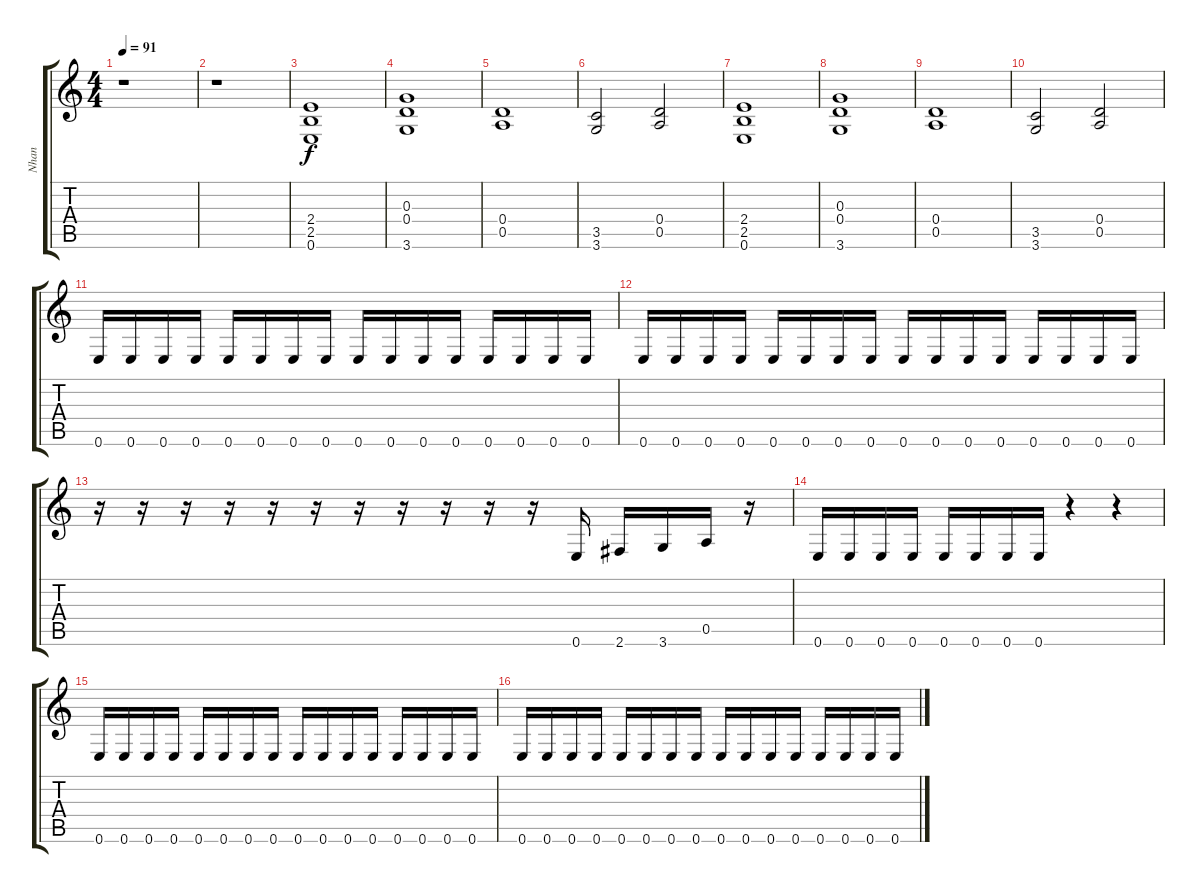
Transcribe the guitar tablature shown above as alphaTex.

\track ("Nhan" "Nhan") {instrument distortionguitar}
\staff {score tabs}
\tuning (E4 B3 G3 D3 A2 E2) {hide}
\ts (4 4)
\tempo 91
\clef g2
\ks c
r.1{dy f instrument distortionguitar} |
r.1 |
(2.4 2.5 0.6).1 |
(0.3 0.4 3.6).1 |
(0.4 0.5).1 |
(3.5 3.6).2 (0.4 0.5).2 |
(2.4 2.5 0.6).1 |
(0.3 0.4 3.6).1 |
(0.4 0.5).1 |
(3.5 3.6).2 (0.4 0.5).2 |
0.6.16 0.6.16 0.6.16 0.6.16 0.6.16 0.6.16 0.6.16 0.6.16 0.6.16 0.6.16 0.6.16 0.6.16 0.6.16 0.6.16 0.6.16 0.6.16 |
0.6.16 0.6.16 0.6.16 0.6.16 0.6.16 0.6.16 0.6.16 0.6.16 0.6.16 0.6.16 0.6.16 0.6.16 0.6.16 0.6.16 0.6.16 0.6.16 |
r.16 r.16 r.16 r.16 r.16 r.16 r.16 r.16 r.16 r.16 r.16 0.6.16 2.6.16 3.6.16 0.5.16 r.16 |
0.6.16 0.6.16 0.6.16 0.6.16 0.6.16 0.6.16 0.6.16 0.6.16 r.4 r.4 |
0.6.16 0.6.16 0.6.16 0.6.16 0.6.16 0.6.16 0.6.16 0.6.16 0.6.16 0.6.16 0.6.16 0.6.16 0.6.16 0.6.16 0.6.16 0.6.16 |
0.6.16 0.6.16 0.6.16 0.6.16 0.6.16 0.6.16 0.6.16 0.6.16 0.6.16 0.6.16 0.6.16 0.6.16 0.6.16 0.6.16 0.6.16 0.6.16
